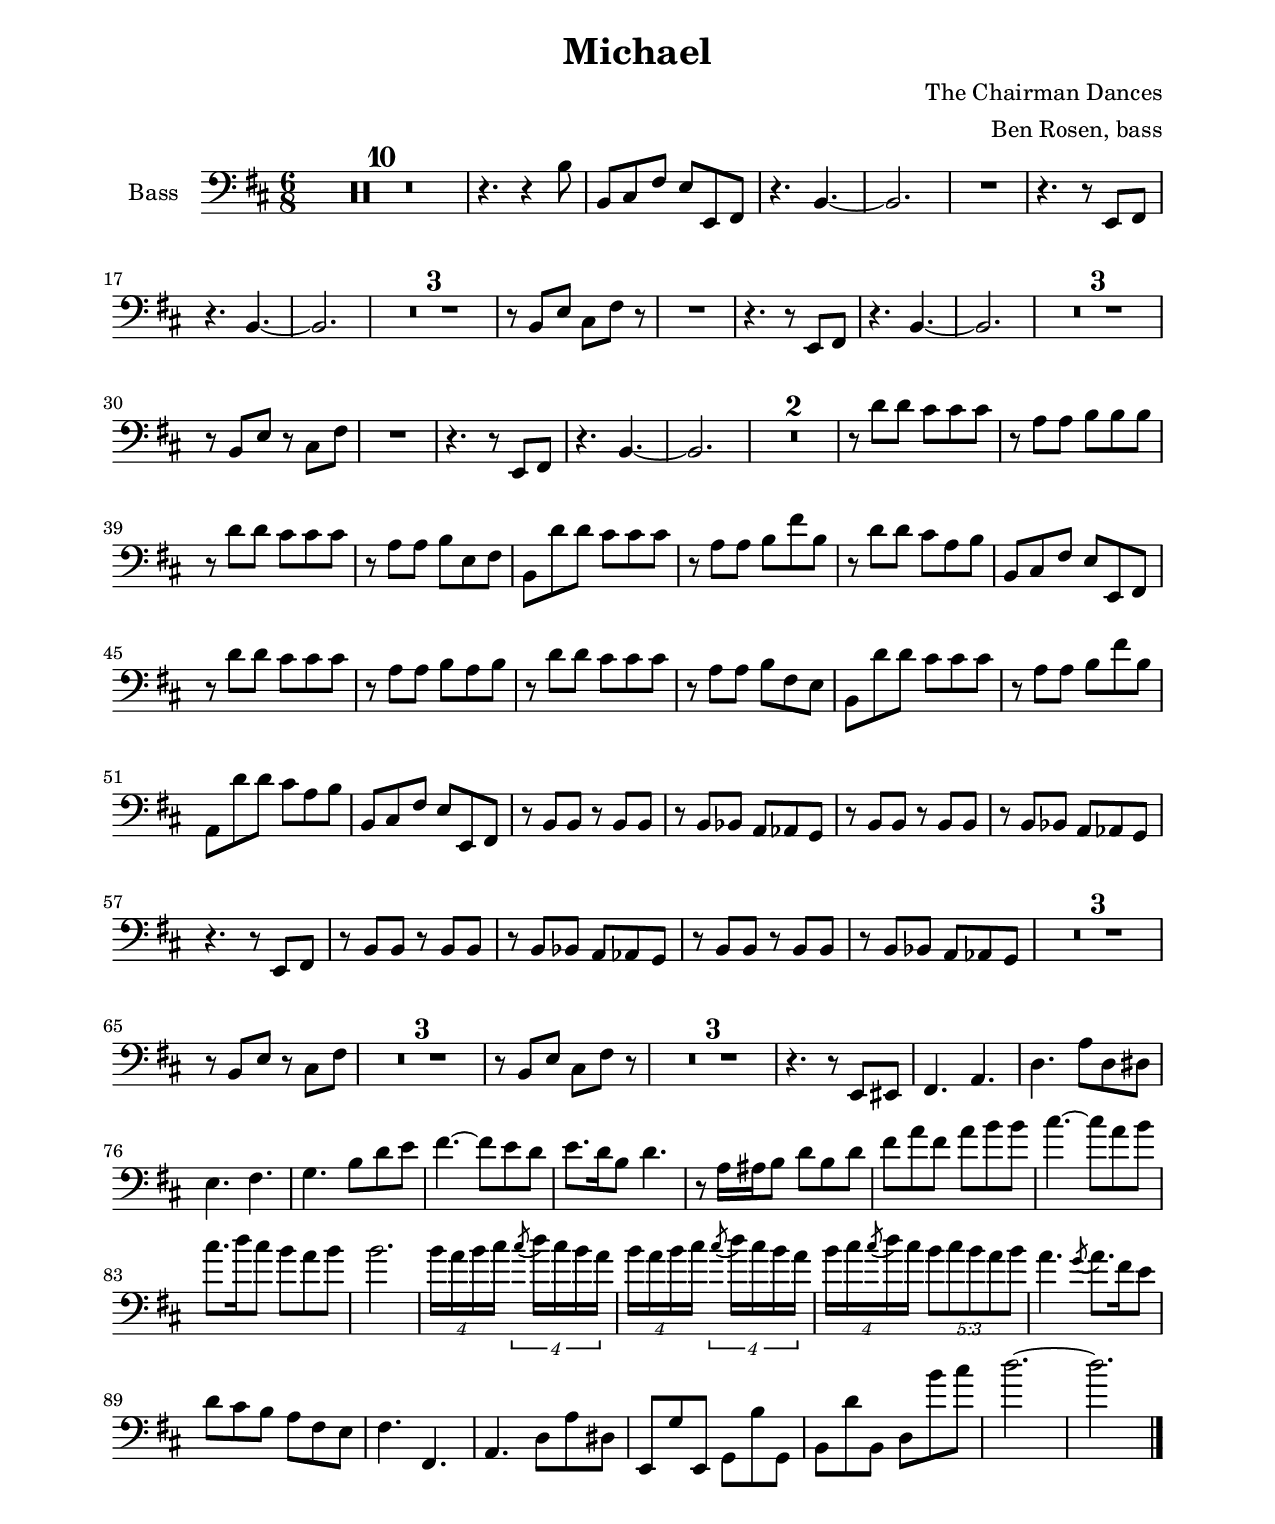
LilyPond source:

\version "2.24.0"

\include "settings.ily"

\header {
  title = "Michael"
  composer = "The Chairman Dances"
  arranger = "Ben Rosen, bass"
}

music = \relative b {
  \key b \minor
  \time 6/8
  \clef "bass"

  \compressMMRests {
    R2 * 15 |

    r4. r4 b8 |
    b,8 cs8 fs8 e8 e,8 fs8 |

    r4. b4. ~ |
    b2. |
    R2. |

    r4. r8 e,8 fs8 |
    r4. b4. ~ |
    b2. |

    R4 * 9 |

    r8 b8 e8 cs8 fs8 r8 |

    R2. |

    r4. r8 e,8 fs8 |
    r4. b4. ~ |
    b2. |

    R4 * 9 |

    r8 b8 e8 r8 cs8 fs8 |

    R2. |

    r4. r8 e,8 fs8 |

    r4. b4. ~ |
    b2. |

    R1. |

    r8 d'8 d8 cs8 cs8 cs8 |
    r8 a8 a8 b8 b8 b8 |
    r8 d8 d8 cs8 cs8 cs8 |
    r8 a8 a8 b8 e,8 fs8 |
    b,8 d'8 d8 cs8 cs8 cs8 |
    r8 a8 a8 b8 fs'8 b,8 |
    r8 d8 d8 cs8 a8 b8 |
    b,8 cs8 fs8 e8 e,8 fs8 |
    r8 d''8 d8 cs8 cs8 cs8 |
    r8 a8 a8 b8 a8 b8 |
    r8 d8 d8 cs8 cs8 cs8 |
    r8 a8 a8 b8 fs8 e8 |
    b8 d'8 d8 cs8 cs8 cs8 |
    r8 a8 a8 b8 fs'8 b,8 |
    a,8 d'8 d8 cs8 a8 b8 |
    b,8 cs8 fs8 e8 e,8 fs8 |
    r8 b8 b8 r8 b8 b8 |
    r8 b8 bf8 a8 af8 g8 |
    r8 b8 b8 r8 b8 b8 |
    r8 b8 bf8 a8 af8 g8 |
    r4. r8 e8 fs8 |
    r8 b8 b8 r8 b8 b8 |
    r8 b8 bf8 a8 af8 g8 |
    r8 b8 b8 r8 b8 b8 |
    r8 b8 bf8 a8 af8 g8 |
    R4 * 9 |
    r8 b8 e8 r8 cs8 fs8 |
    R4 * 9 |
    r8 b,8 e8 cs8 fs8 r8 |
    R4 * 9 |
    r4. r8 e,8 es8 |
    fs4. a4. |
    d4. a'8 d,8 ds8 |
    e4. fs4. |
    g4. b8 d8 e8 |
    fs4. ~ fs8 e8 d8 |
    e8. d16 b8 d4. |
    r8 a16 as16 b8 d8 b8 d8 |
    fs8 a8 fs8 a8 b8 b8 |
    cs4. ~ cs8 a8 b8 |
    cs8. d16 cs8 b8 a8 b8 |
    b2. |

    \times 6/4  {
      b16 a16 b16 cs16 }

    \times 6/4  {
      \acciaccatura { cs8*2/3 ( } d16 ) cs16 b16 a16 }
    |

    \times 6/4  {
      b16 a16 b16 cs16 }

    \times 6/4  {
      \acciaccatura { cs8*2/3 ( } d16 ) cs16 b16 a16 }
    |
    \times 6/4  {
      b16 cs16 \acciaccatura { cs8*2/3 ( } d16 ) cs16 }

    \once \override TupletNumber.text = #tuplet-number::calc-fraction-text
    \times 3/5  {
      b8 cs8 b8 a8 b8 }
    |
    a4. \acciaccatura { g8 ( } a8. ) fs16 e8 |
    d8 cs8 b8 a8 fs8 e8 |
    fs4. fs,4. |
    a4. d8 a'8 ds,8 |
    e,8 g'8 e,8 g8 b'8 g,8 |
    b8 d'8 b,8 d8 b''8 cs8 |
    d2. ~ |
    d2. |

    \bar "|."
  }
}

\score {
  \new Staff \with {
    instrumentName = "Bass"
  } {
    \music
  }
}
